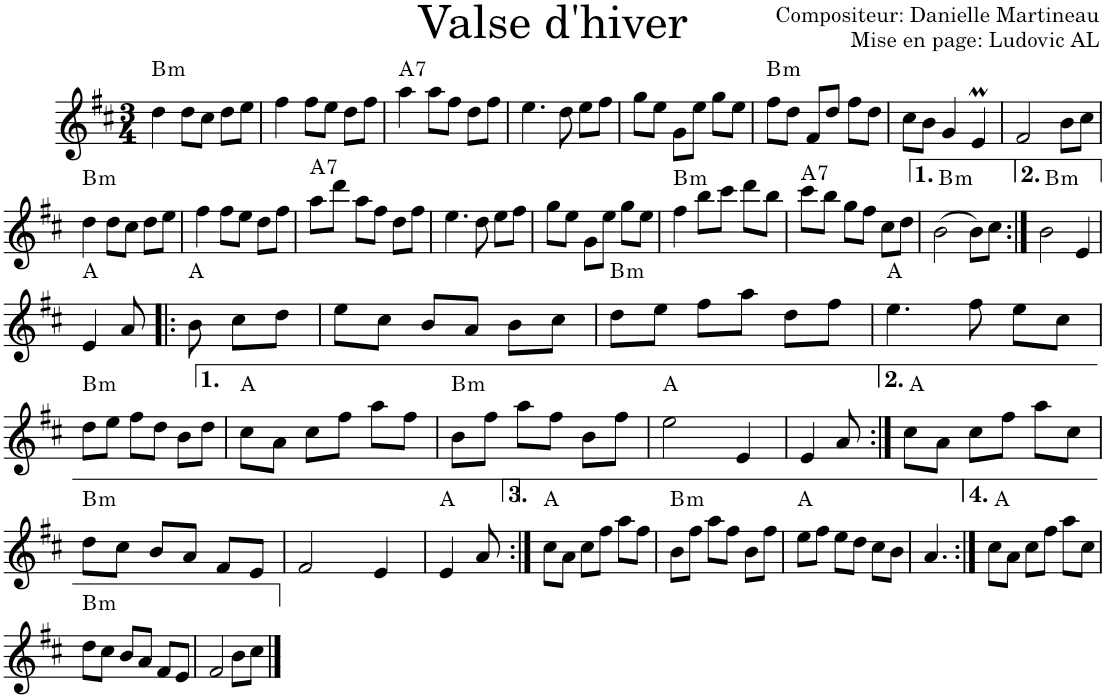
**kern	**harte
*part1	*part1
*staff1	*
*I"Violon	*
*I'Vln.	*
*clefG2	*
*k[f#c#]	*
*M3/4	*
=1	=1
!	!LO:H:kt=m
4dd\	B:min
8dd\L	.
8cc#\J	.
8dd\L	.
8ee\J	.
=2	=2
4ff#\	.
8ff#\L	.
8ee\J	.
8dd\L	.
8ff#\J	.
=3	=3
!	!LO:H:kt=7
4aa\	A:7
8aa\L	.
8ff#\J	.
8dd\L	.
8ff#\J	.
=4	=4
4.ee\	.
8dd\	.
8ee\L	.
8ff#\J	.
=5	=5
8gg\L	.
8ee\J	.
8g\L	.
8ee\J	.
8gg\L	.
8ee\J	.
=6	=6
!	!LO:H:kt=m
8ff#\L	B:min
8dd\J	.
8f#/L	.
8dd/J	.
8ff#\L	.
8dd\J	.
=7	=7
8cc#\L	.
8b\J	.
4g/	.
4eM/	.
=8	=8
2f#/	.
8b\L	.
8cc#\J	.
!!LO:LB:g=z
=9	=9
!	!LO:H:kt=m
4dd\	B:min
8dd\L	.
8cc#\J	.
8dd\L	.
8ee\J	.
=10	=10
4ff#\	.
8ff#\L	.
8ee\J	.
8dd\L	.
8ff#\J	.
=11	=11
!	!LO:H:kt=7
8aa\L	A:7
8ddd\J	.
8aa\L	.
8ff#\J	.
8dd\L	.
8ff#\J	.
=12	=12
4.ee\	.
8dd\	.
8ee\L	.
8ff#\J	.
=13	=13
8gg\L	.
8ee\J	.
8g\L	.
8ee\J	.
8gg\L	.
8ee\J	.
=14	=14
!	!LO:H:kt=m
4ff#\	B:min
8bb\L	.
8ccc#\J	.
8ddd\L	.
8bb\J	.
=15	=15
!	!LO:H:kt=7
8ccc#\L	A:7
8bb\J	.
8gg\L	.
8ff#\J	.
8cc#\L	.
8dd\J	.
=16	=16
!	!LO:H:kt=m
(2b\	B:min
8b\L)	.
8cc#\J	.
=17:|!	=17:|!
!	!LO:H:kt=m
2b\	B:min
4e/	.
!!LO:LB:g=z
=18	=18
4e/	A:maj
8a/	.
=19!|:	=19!|:
8b\	A:maj
8cc#\L	.
8dd\J	.
=20	=20
8ee\L	.
8cc#\J	.
8b/L	.
8a/J	.
8b\L	.
8cc#\J	.
=21	=21
!	!LO:H:kt=m
8dd\L	B:min
8ee\J	.
8ff#\L	.
8aa\J	.
8dd\L	.
8ff#\J	.
=22	=22
4.ee\	A:maj
8ff#\	.
8ee\L	.
8cc#\J	.
!!LO:LB:g=z
=23	=23
!	!LO:H:kt=m
8dd\L	B:min
8ee\J	.
8ff#\L	.
8dd\J	.
8b\L	.
8dd\J	.
=24	=24
8cc#\L	A:maj
8a\J	.
8cc#\L	.
8ff#\J	.
8aa\L	.
8ff#\J	.
=25	=25
!	!LO:H:kt=m
8b\L	B:min
8ff#\J	.
8aa\L	.
8ff#\J	.
8b\L	.
8ff#\J	.
=26	=26
2ee\	A:maj
4e/	.
=27	=27
4e/	.
8a/	.
=28:|!	=28:|!
8cc#\L	A:maj
8a\J	.
8cc#\L	.
8ff#\J	.
8aa\L	.
8cc#\J	.
!!LO:LB:g=z
=29	=29
!	!LO:H:kt=m
8dd\L	B:min
8cc#\J	.
8b/L	.
8a/J	.
8f#/L	.
8e/J	.
=30	=30
2f#/	.
4e/	.
=31	=31
4e/	A:maj
8a/	.
=32:|!	=32:|!
8cc#\L	A:maj
8a\J	.
8cc#\L	.
8ff#\J	.
8aa\L	.
8ff#\J	.
=33	=33
!	!LO:H:kt=m
8b\L	B:min
8ff#\J	.
8aa\L	.
8ff#\J	.
8b\L	.
8ff#\J	.
=34	=34
8ee\L	A:maj
8ff#\J	.
8ee\L	.
8dd\J	.
8cc#\L	.
8b\J	.
=35	=35
4.a/	.
=36:|!	=36:|!
8cc#\L	A:maj
8a\J	.
8cc#\L	.
8ff#\J	.
8aa\L	.
8cc#\J	.
!!LO:LB:g=z
=37	=37
!	!LO:H:kt=m
8dd\L	B:min
8cc#\J	.
8b/L	.
8a/J	.
8f#/L	.
8e/J	.
=38	=38
2f#/	.
8b\L	.
8cc#\J	.
==	==
*-	*-
